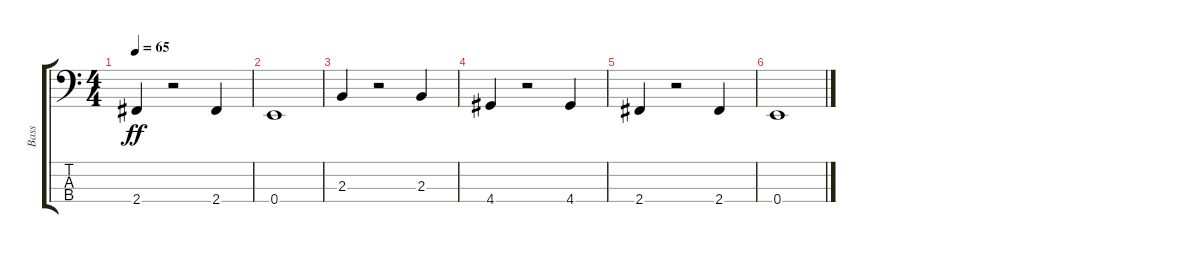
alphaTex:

\track ("Bass" "Bass") {instrument electricbasspick}
\staff {score tabs}
\tuning (G2 D2 A1 E1) {hide}
\ts (4 4)
\tempo 65
\clef f4
\ks c
2.4.4{dy ff} r.2 2.4.4 |
0.4.1 |
2.3.4 r.2 2.3.4 |
4.4.4 r.2 4.4.4 |
2.4.4 r.2 2.4.4 |
0.4.1
